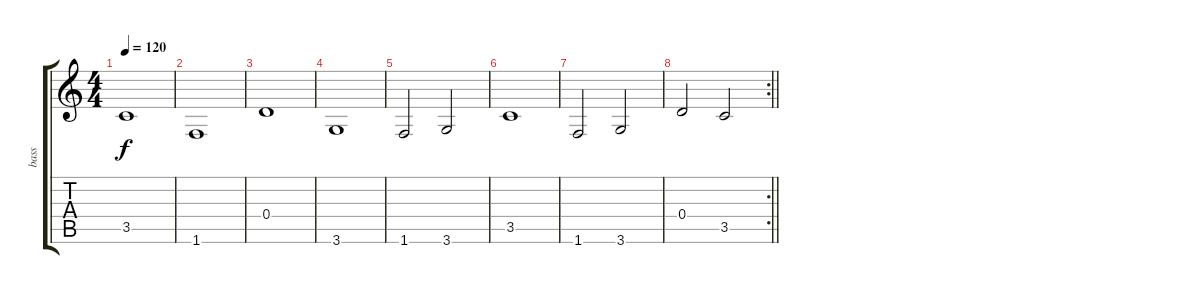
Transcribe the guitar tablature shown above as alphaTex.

\track ("bass" "bass") {instrument fretlessbass}
\staff {score tabs}
\tuning (E4 B3 G3 D3 A2 E2) {hide}
\ts (4 4)
\tempo 120
\clef g2
\ks c
3.5.1{dy f} |
1.6.1 |
0.4.1 |
3.6.1 |
1.6.2 3.6.2 |
3.5.1 |
1.6.2 3.6.2 |
\rc 2
\barLineRight lightlight
0.4.2 3.5.2
